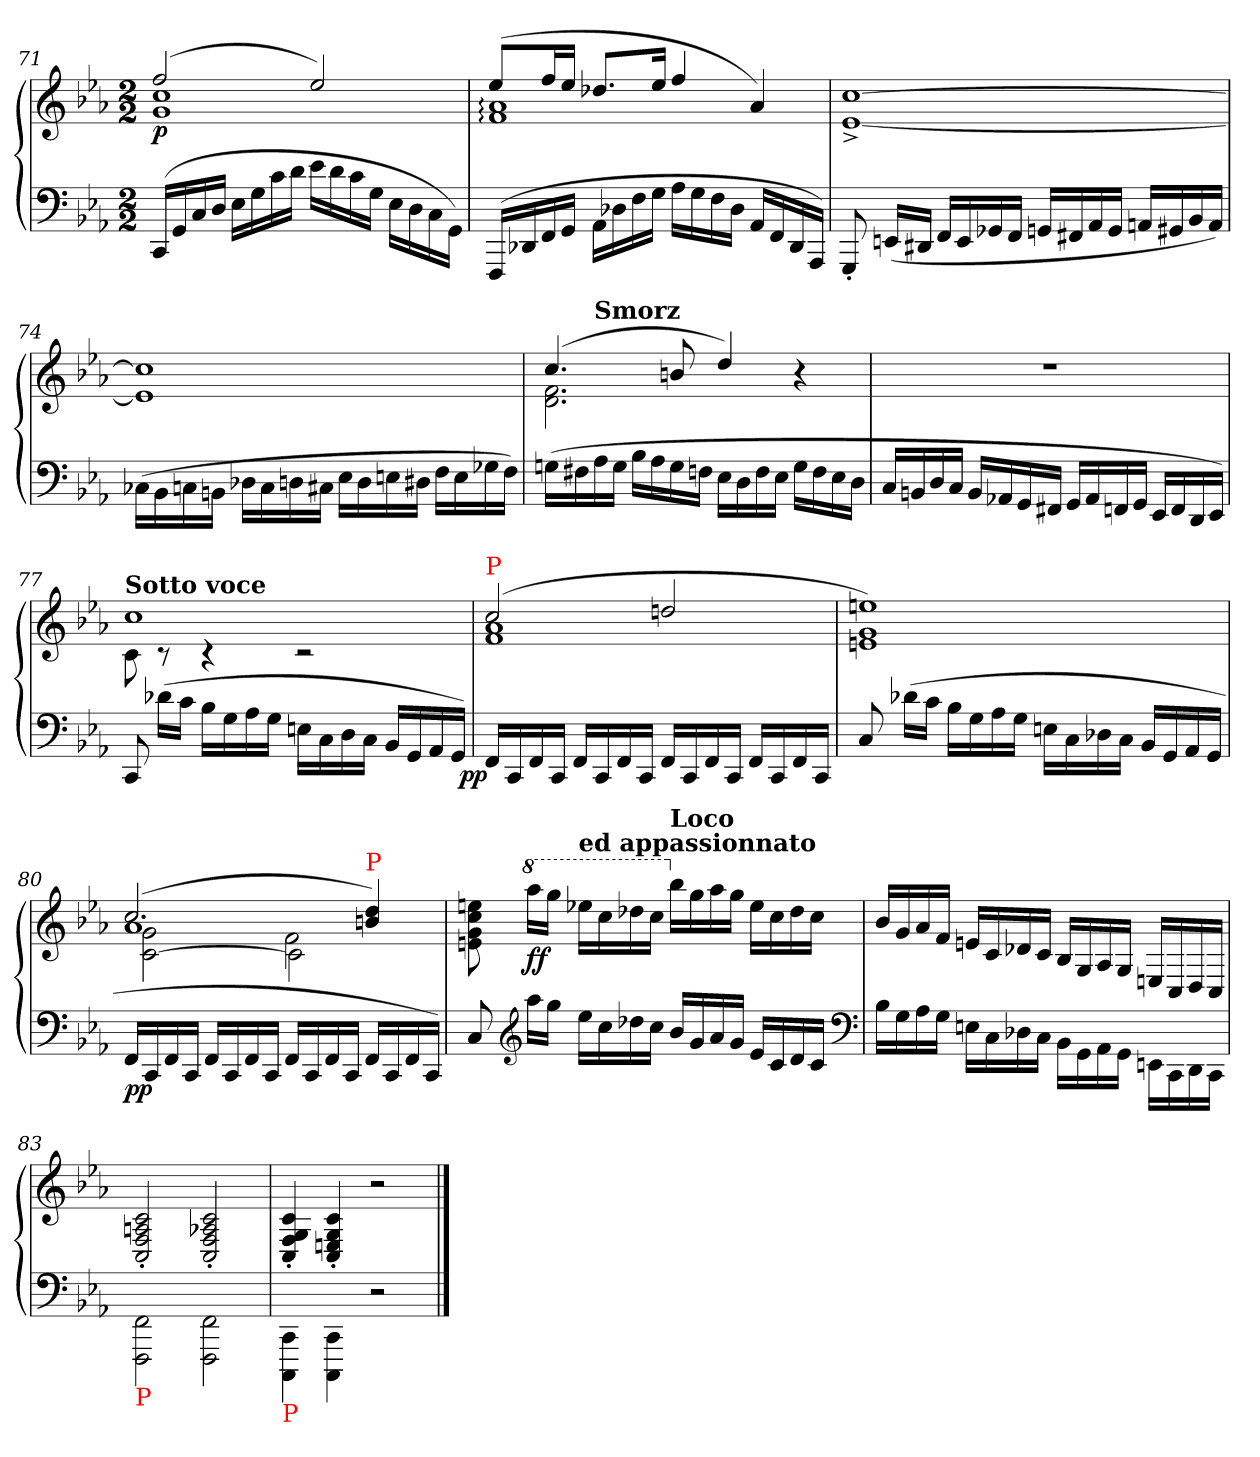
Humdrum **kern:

**kern	**kern	**dynam
*part1	*part1	*part1
*staff2	*staff1	*staff1/2
*clefF4	*clefG2	*
*k[b-e-a-]	*k[b-e-a-]	*
*c:	*c:	*
*M2/2	*M2/2	*
=71	=71	=71
*	*^	*
!	!	!	!LO:DY:b
(>16CCLL	(>2ff/	1cc 1g	p
16GG	.	.	.
16C	.	.	.
16DJJ	.	.	.
16E-LL	.	.	.
16G	.	.	.
16c	.	.	.
16dJJ	.	.	.
16e-LL	2ee-)	.	.
16d	.	.	.
16c	.	.	.
16GJJ	.	.	.
16E-\LL	.	.	.
16D	.	.	.
16C	.	.	.
16GGJJ)	.	.	.
=72	=72	=72	=72
(>16FFFLL	(>8ee-L	1a-: 1f:	.
16DD-X	.	.	.
16FF	16ffL	.	.
16GGJJ	16ee-JJ	.	.
16AA-LL	8.dd-XL	.	.
16D-X	.	.	.
16F	.	.	.
16GJJ	16ee-Jk	.	.
16A-LL	4ff	.	.
16G	.	.	.
16F	.	.	.
16D-JJ	.	.	.
16AA-LL	4a-)	.	.
16FF	.	.	.
16DD-	.	.	.
16AAA-JJ)	.	.	.
*	*v	*v	*
=73	=73	=73
8GGG'<	[1cc^< [1e-^<	.
(<16EEnLL	.	.
16DD#XJJ	.	.
16FFLL	.	.
16EE	.	.
16GG-X	.	.
16FFJJ	.	.
16GGnLL	.	.
16FF#X	.	.
16AA-	.	.
16GGJJ	.	.
16AAnLL	.	.
16GG#X	.	.
16BB-	.	.
16AAJJ)	.	.
=74	=74	=74
(>16C-XLL	1cc] 1e-]	.
16BB-	.	.
16Cn\	.	.
16BBnJJ	.	.
16D-XLL	.	.
16C\	.	.
16Dn	.	.
16C#XJJ	.	.
16E-LL	.	.
16D	.	.
16En	.	.
16D#XJJ	.	.
16FLL	.	.
16E	.	.
16G-X	.	.
16FJJ)	.	.
=75	=75	=75
*	*^	*
*	*	*^	*
(>16GnLL	(4.cc	2.f 2.d	8ryy	.
16F#X	.	.	.	.
!	!	!	!LO:TX:a:B:t=Smorz	!
16A-	.	.	2..ryy	.
16GJJ	.	.	.	.
16B-LL	.	.	.	.
16A-	.	.	.	.
16G	8bn	.	.	.
16FnJJ	.	.	.	.
16E-LL	4dd)	.	.	.
16D	.	.	.	.
16F	.	.	.	.
16E-JJ	.	.	.	.
16GLL	4r	4ryy	.	.
16F	.	.	.	.
16E-	.	.	.	.
16DJJ	.	.	.	.
*	*v	*v	*v	*
=76	=76	=76
16CLL	1rdd	.
16BBn	.	.
16D	.	.
16CJJ	.	.
16BBLL	.	.
16AA-X	.	.
16GG	.	.
16FF#XJJ	.	.
16GGLL	.	.
16AA-	.	.
16FFn	.	.
16GGJJ	.	.
16EE-LL	.	.
16FF	.	.
16DD	.	.
16EE-JJ)	.	.
=77	=77	=77
*	*^	*
!	!LO:TX:a:B:t=Sotto voce	!	!
8CC	1cc	8c	.
(>16d-XLL	.	8rc	.
16cJJ	.	.	.
16B-LL	.	4rc	.
16G	.	.	.
16A-	.	.	.
16GJJ	.	.	.
16EnLL	.	2r	.
16C\	.	.	.
16D	.	.	.
16CJJ	.	.	.
16BB-LL	.	.	.
16GG	.	.	.
16AA-	.	.	.
16GGJJ)	.	.	.
=78	=78	=78	=78
!	!LO:TX:a:color=red:t=P	!	!
!	!	!	!LO:DY:b=2:rj
16FFLL	(2cc	1a- 1f	pp
16CC	.	.	.
16FF	.	.	.
16CCJJ	.	.	.
16FFLL	.	.	.
16CC	.	.	.
16FF	.	.	.
16CCJJ	.	.	.
16FFLL	2ddn	.	.
16CC	.	.	.
16FF	.	.	.
16CCJJ	.	.	.
16FFLL	.	.	.
16CC	.	.	.
16FF	.	.	.
16CCJJ	.	.	.
*	*v	*v	*
=79	=79	=79
8C	1een 1g 1en)	.
(<16d-XLL	.	.
16cJJ	.	.
16B-LL	.	.
16G	.	.
16A-	.	.
16GJJ	.	.
16EnLL	.	.
16C\	.	.
16D-X	.	.
16CJJ	.	.
16BB-LL	.	.
16GG	.	.
16AA-	.	.
16GGJJ	.	.
=80	=80	=80
!	!LO:TX:a:B:t=Poco rall	!
!	!LO:N:vis=2	!LO:DY:b=2
*	*^	*
*	*	*^	*
*	*	*	*^	*
16FFLL	(2.cc	1a-	2g\ [2c\	2ryy	pp
16CC	.	.	.	.	.
16FF	.	.	.	.	.
16CCJJ	.	.	.	.	.
16FFLL	.	.	.	.	.
16CC	.	.	.	.	.
16FF	.	.	.	.	.
16CCJJ	.	.	.	.	.
16FFLL	.	.	2f\	2c\]	.
16CC	.	.	.	.	.
16FF	.	.	.	.	.
16CCJJ	.	.	.	.	.
!	!LO:TX:a:color=red:t=P	!	!	!	!
16FFLL	4dd 4bn)	.	.	.	.
16CC	.	.	.	.	.
16FF	.	.	.	.	.
16CCJJ)	.	.	.	.	.
*	*v	*v	*v	*v	*
=81	=81	=81
8C	8een\ 8cc\ 8g\ 8en\	.
*clefG2	*	*
*	*8va	*
!	!	!LO:DY:b
16aa-LL	16aaa-LL	ff
16ggJJ	16gggJJ	.
!	!LO:TX:a:B:t=ed appassionnato	!
16ee-LL	16eee-XLL	.
16cc	16ccc	.
16dd-X	16ddd-X	.
16ccJJ	16cccJJ	.
*	*X8va	*
!	!LO:TX:a:B:t=Loco	!
16b-LL	16bb-LL	.
16g	16gg	.
16a-	16aa-	.
16gJJ	16ggJJ	.
16e-LL	16ee-LL	.
16c	16cc	.
16d	16dd-	.
16cJJ	16ccJJ	.
*clefF4	*	*
=82	=82	=82
16B-LL	16b-LL	.
16G	16g	.
16A-	16a-	.
16GJJ	16fJJ	.
16EnLL	16enLL	.
16C\	16c	.
16D-X	16d-X	.
16CJJ	16cJJ	.
16BB-\LL	16B-/LL	.
16GG\	16G/	.
16AA-\	16A-/	.
16GG\JJ	16G/JJ	.
16EEn\LL	16En/LL	.
16CC\	16C/	.
16DD\	16D/	.
16CC\JJ	16C/JJ	.
=83	=83	=83
!LO:TX:b:color=red:t=P	!	!
2FF\ 2FFF\	2c'>/ 2An'>/ 2F'>/ 2C'>/	.
2FF\ 2FFF\	2c'>/ 2A-X'>/ 2F'>/ 2C'>/	.
=84	=84	=84
!LO:TX:b:color=red:t=P	!	!
4CC\ 4CCC\	4c'>/ 4G'>/ 4F'>/ 4C'>/	.
4CC\ 4CCC\	4c'>/ 4G'>/ 4En'>/ 4C'>/	.
2r	2r	.
==	==	==
*-	*-	*-
